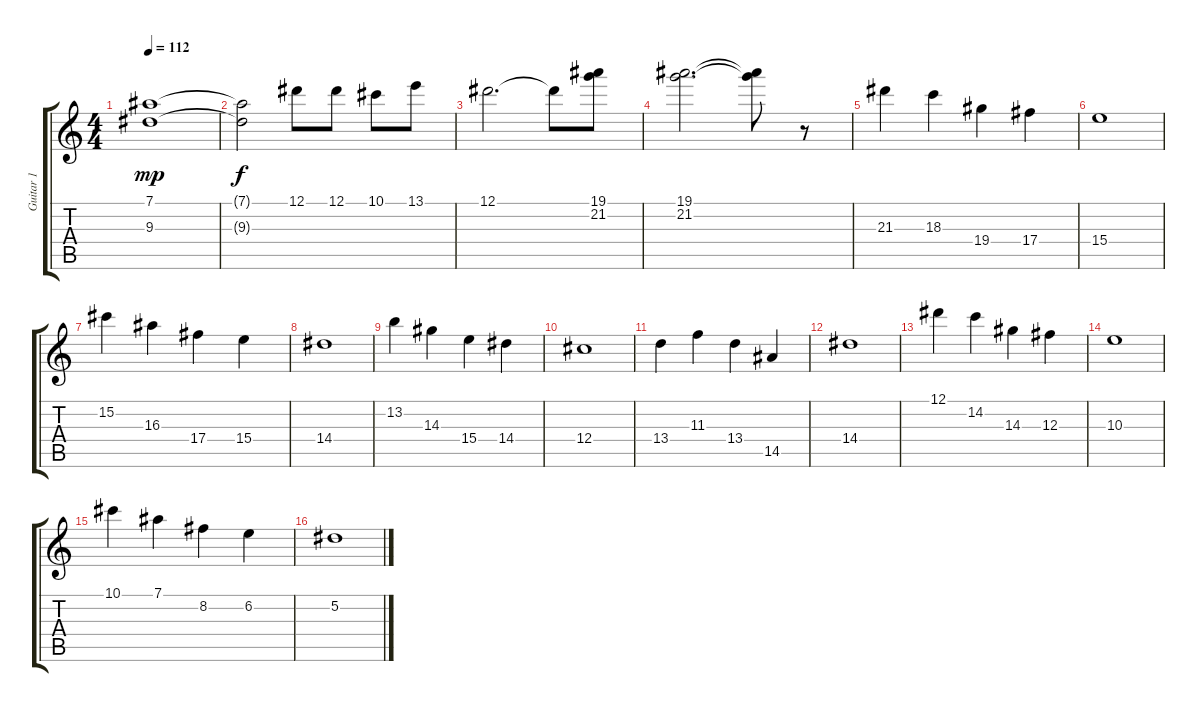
\track ("Guitar 1" "Guitar 1") {instrument distortionguitar}
\staff {score tabs}
\tuning (Eb4 Bb3 Gb3 Db3 Ab2 Eb2) {hide}
\ts (4 4)
\tempo 112
\clef g2
\ks c
(7.1 9.3).1{dy mp} |
(7.1{t} 9.3{t}).2{dy f} 12.1.8 12.1.8 10.1.8 13.1.8 |
12.1.2{d} 12.1{t}.8 (19.1 21.2).8 |
(19.1 21.2).2{d} (19.1{t} 21.2{t}).8 r.8 |
21.3.4 18.3.4 19.4.4 17.4.4 |
15.4.1 |
15.2.4 16.3.4 17.4.4 15.4.4 |
14.4.1 |
13.2.4 14.3.4 15.4.4 14.4.4 |
12.4.1 |
13.4.4 11.3.4 13.4.4 14.5.4 |
14.4.1 |
12.1.4 14.2.4 14.3.4 12.3.4 |
10.3.1 |
10.1.4 7.1.4 8.2.4 6.2.4 |
5.2.1
